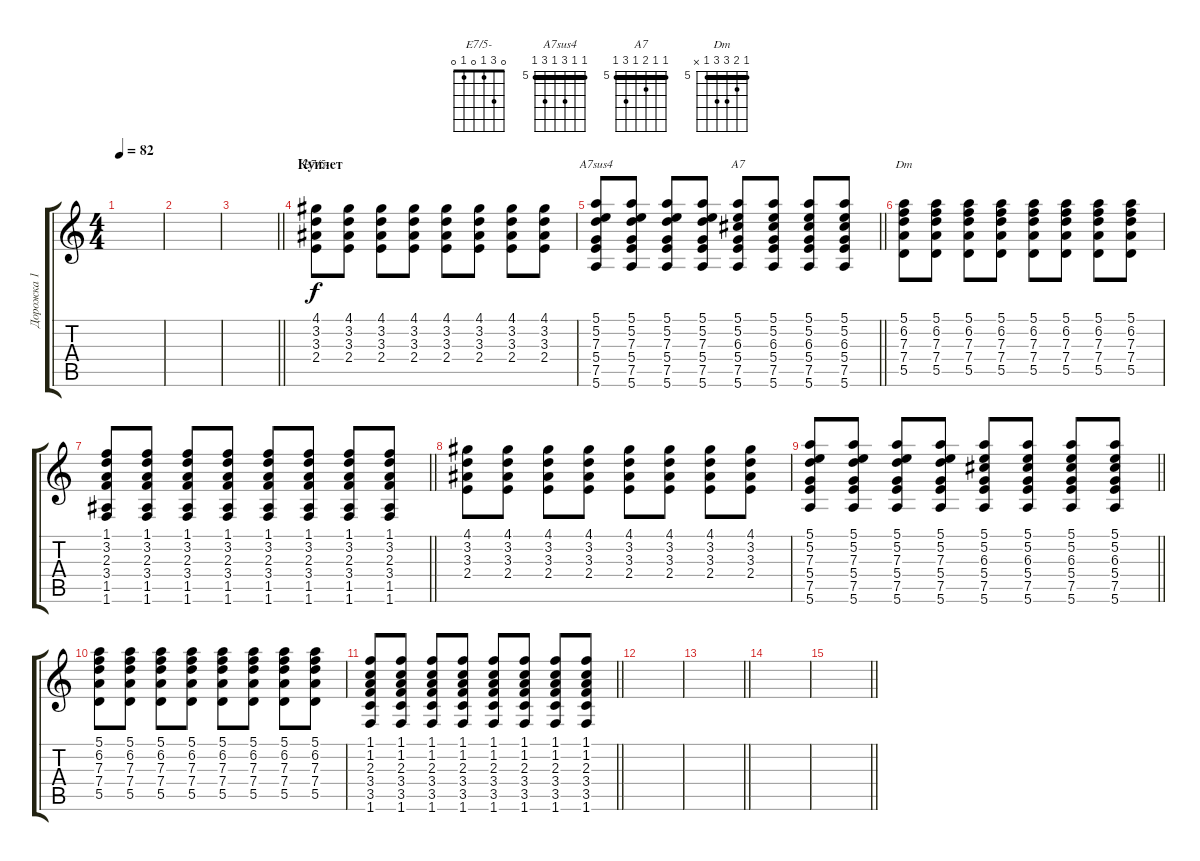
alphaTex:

\track ("Дорожка 1" "Дорожка 1") {instrument acousticguitarsteel}
\staff {score tabs}
\tuning (E4 B3 G3 D3 A2 E2) {hide}
\chord ("E7/5-" 0 3 1 0 1 0)
\chord ("A7sus4" 5 5 7 5 7 5) {firstfret 5 barre 5}
\chord ("A7" 5 5 6 5 7 5) {firstfret 5 barre 5}
\chord ("Dm" 5 6 7 7 5 x) {firstfret 5 barre 5}
\ts (4 4)
\tempo 82
\clef g2
\ks c
|
|
\barLineRight lightlight
|
\section ("" "Куплет")
(4.1 3.2 3.3 2.4).8{ch "E7/5-"} (4.1 3.2 3.3 2.4).8 (4.1 3.2 3.3 2.4).8 (4.1 3.2 3.3 2.4).8 (4.1 3.2 3.3 2.4).8 (4.1 3.2 3.3 2.4).8 (4.1 3.2 3.3 2.4).8 (4.1 3.2 3.3 2.4).8 |
\barLineRight lightlight
(5.1 5.2 7.3 5.4 7.5 5.6).8{ch "A7sus4"} (5.1 5.2 7.3 5.4 7.5 5.6).8 (5.1 5.2 7.3 5.4 7.5 5.6).8 (5.1 5.2 7.3 5.4 7.5 5.6).8 (5.1 5.2 6.3 5.4 7.5 5.6).8{ch "A7"} (5.1 5.2 6.3 5.4 7.5 5.6).8 (5.1 5.2 6.3 5.4 7.5 5.6).8 (5.1 5.2 6.3 5.4 7.5 5.6).8 |
(5.1 6.2 7.3 7.4 5.5).8{ch "Dm"} (5.1 6.2 7.3 7.4 5.5).8 (5.1 6.2 7.3 7.4 5.5).8 (5.1 6.2 7.3 7.4 5.5).8 (5.1 6.2 7.3 7.4 5.5).8 (5.1 6.2 7.3 7.4 5.5).8 (5.1 6.2 7.3 7.4 5.5).8 (5.1 6.2 7.3 7.4 5.5).8 |
\barLineRight lightlight
(1.1 3.2 2.3 3.4 1.5 1.6).8 (1.1 3.2 2.3 3.4 1.5 1.6).8 (1.1 3.2 2.3 3.4 1.5 1.6).8 (1.1 3.2 2.3 3.4 1.5 1.6).8 (1.1 3.2 2.3 3.4 1.5 1.6).8 (1.1 3.2 2.3 3.4 1.5 1.6).8 (1.1 3.2 2.3 3.4 1.5 1.6).8 (1.1 3.2 2.3 3.4 1.5 1.6).8 |
(4.1 3.2 3.3 2.4).8 (4.1 3.2 3.3 2.4).8 (4.1 3.2 3.3 2.4).8 (4.1 3.2 3.3 2.4).8 (4.1 3.2 3.3 2.4).8 (4.1 3.2 3.3 2.4).8 (4.1 3.2 3.3 2.4).8 (4.1 3.2 3.3 2.4).8 |
\barLineRight lightlight
(5.1 5.2 7.3 5.4 7.5 5.6).8 (5.1 5.2 7.3 5.4 7.5 5.6).8 (5.1 5.2 7.3 5.4 7.5 5.6).8 (5.1 5.2 7.3 5.4 7.5 5.6).8 (5.1 5.2 6.3 5.4 7.5 5.6).8 (5.1 5.2 6.3 5.4 7.5 5.6).8 (5.1 5.2 6.3 5.4 7.5 5.6).8 (5.1 5.2 6.3 5.4 7.5 5.6).8 |
(5.1 6.2 7.3 7.4 5.5).8 (5.1 6.2 7.3 7.4 5.5).8 (5.1 6.2 7.3 7.4 5.5).8 (5.1 6.2 7.3 7.4 5.5).8 (5.1 6.2 7.3 7.4 5.5).8 (5.1 6.2 7.3 7.4 5.5).8 (5.1 6.2 7.3 7.4 5.5).8 (5.1 6.2 7.3 7.4 5.5).8 |
\barLineRight lightlight
(1.1 1.2 2.3 3.4 3.5 1.6).8 (1.1 1.2 2.3 3.4 3.5 1.6).8 (1.1 1.2 2.3 3.4 3.5 1.6).8 (1.1 1.2 2.3 3.4 3.5 1.6).8 (1.1 1.2 2.3 3.4 3.5 1.6).8 (1.1 1.2 2.3 3.4 3.5 1.6).8 (1.1 1.2 2.3 3.4 3.5 1.6).8 (1.1 1.2 2.3 3.4 3.5 1.6).8 |
|
\barLineRight lightlight
|
|
\barLineRight lightlight
